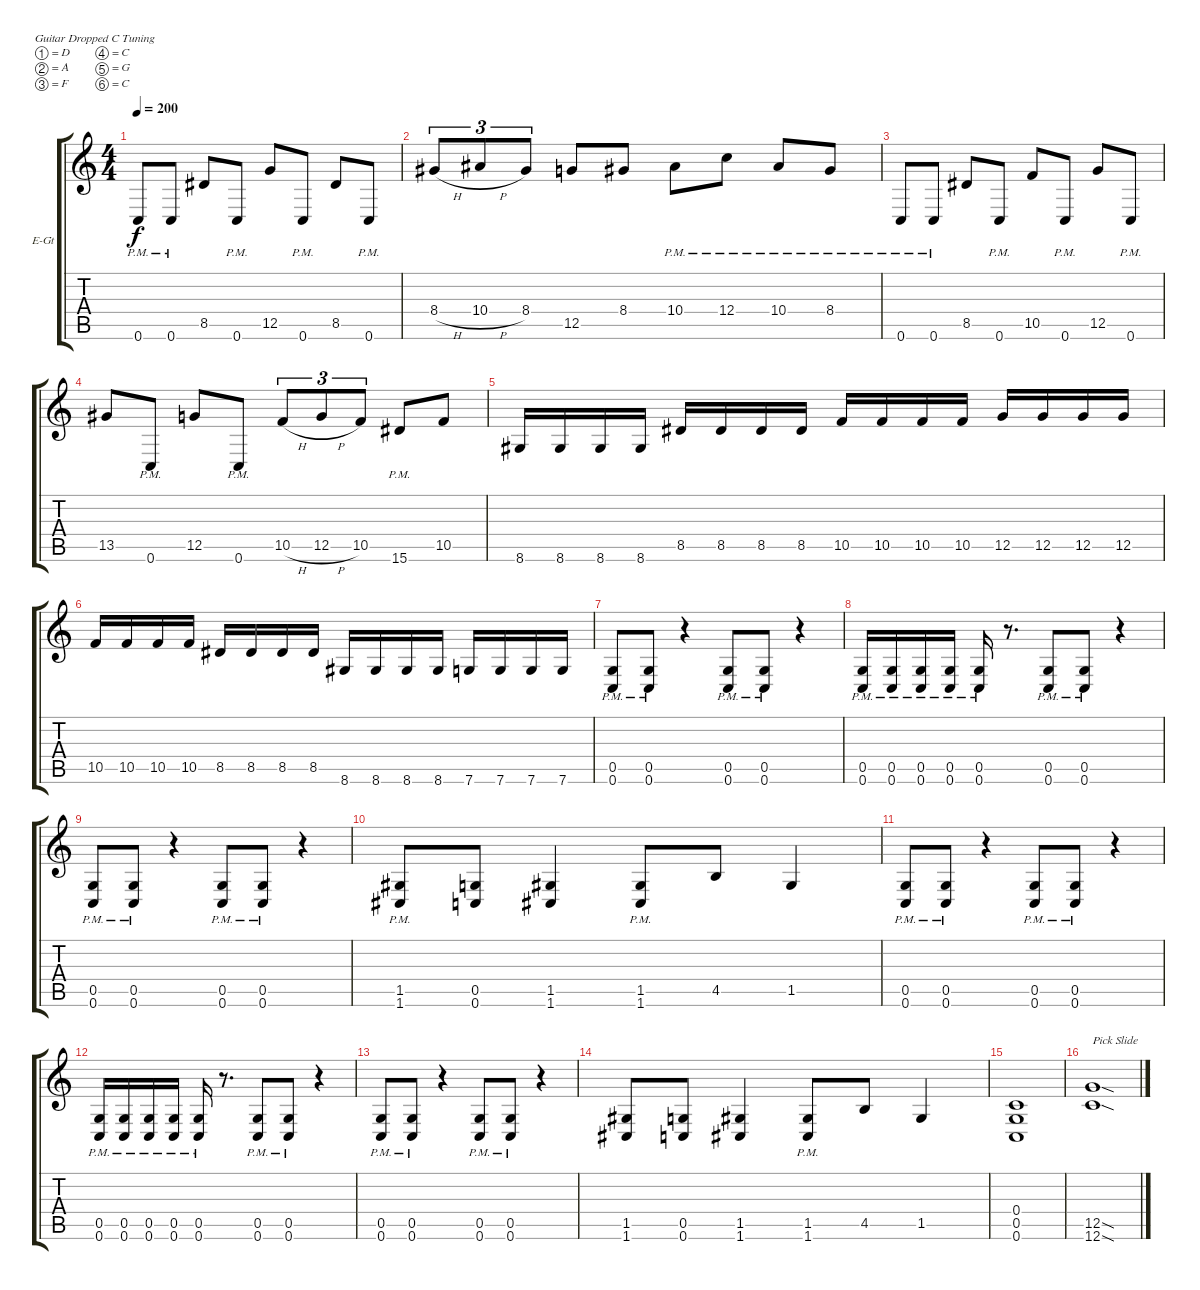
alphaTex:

\bracketExtendMode groupsimilarinstruments
\firstSystemTrackNameOrientation horizontal
\otherSystemsTrackNameOrientation horizontal
\track ("Jinxx" "E-Gt") {instrument overdrivenguitar}
\staff {score tabs}
\tuning (D4 A3 F3 C3 G2 C2)
\ts (4 4)
\tempo 200
\clef g2
\ks c
0.6{pm}.8{dy f} 0.6{pm}.8 8.5.8 0.6{pm}.8 12.5.8 0.6{pm}.8 8.5.8 0.6{pm}.8 |
8.4{h}.8{tu (3 2)} 10.4{h}.8{tu (3 2)} 8.4.8{tu (3 2)} 12.5.8 8.4.8 10.4{pm}.8 12.4{pm}.8 10.4{pm}.8 8.4{pm}.8 |
0.6{pm}.8 0.6{pm}.8 8.5.8 0.6{pm}.8 10.5.8 0.6{pm}.8 12.5.8 0.6{pm}.8 |
13.5.8 0.6{pm}.8 12.5.8 0.6{pm}.8 10.5{h}.8{tu (3 2)} 12.5{h}.8{tu (3 2)} 10.5.8{tu (3 2)} 15.6{pm}.8 10.5.8 |
8.6.16 8.6.16 8.6.16 8.6.16 8.5.16 8.5.16 8.5.16 8.5.16 10.5.16 10.5.16 10.5.16 10.5.16 12.5.16 12.5.16 12.5.16 12.5.16 |
10.5.16 10.5.16 10.5.16 10.5.16 8.5.16 8.5.16 8.5.16 8.5.16 8.6.16 8.6.16 8.6.16 8.6.16 7.6.16 7.6.16 7.6.16 7.6.16 |
(0.5{pm} 0.6{pm}).8 (0.5{pm} 0.6{pm}).8 r.4 (0.5{pm} 0.6{pm}).8 (0.5{pm} 0.6{pm}).8 r.4 |
(0.5{pm} 0.6{pm}).16 (0.5{pm} 0.6{pm}).16 (0.5{pm} 0.6{pm}).16 (0.5{pm} 0.6{pm}).16 (0.5{pm} 0.6{pm}).16 r.8{d} (0.5{pm} 0.6{pm}).8 (0.5{pm} 0.6{pm}).8 r.4 |
(0.5{pm} 0.6{pm}).8 (0.5{pm} 0.6{pm}).8 r.4 (0.5{pm} 0.6{pm}).8 (0.5{pm} 0.6{pm}).8 r.4 |
(1.5{pm} 1.6{pm}).8 (0.5 0.6).8 (1.5 1.6).4 (1.5{pm} 1.6{pm}).8 4.5.8 1.5.4 |
(0.5{pm} 0.6{pm}).8 (0.5{pm} 0.6{pm}).8 r.4 (0.5{pm} 0.6{pm}).8 (0.5{pm} 0.6{pm}).8 r.4 |
(0.5{pm} 0.6{pm}).16 (0.5{pm} 0.6{pm}).16 (0.5{pm} 0.6{pm}).16 (0.5{pm} 0.6{pm}).16 (0.5{pm} 0.6{pm}).16 r.8{d} (0.5{pm} 0.6{pm}).8 (0.5{pm} 0.6{pm}).8 r.4 |
(0.5{pm} 0.6{pm}).8 (0.5{pm} 0.6{pm}).8 r.4 (0.5{pm} 0.6{pm}).8 (0.5{pm} 0.6{pm}).8 r.4 |
(1.5 1.6).8 (0.5 0.6).8 (1.5 1.6).4 (1.5{pm} 1.6{pm}).8 4.5.8 1.5.4 |
(0.4 0.5 0.6).1 |
(12.5{sod} 12.6{sod}).1{txt "Pick Slide"}
